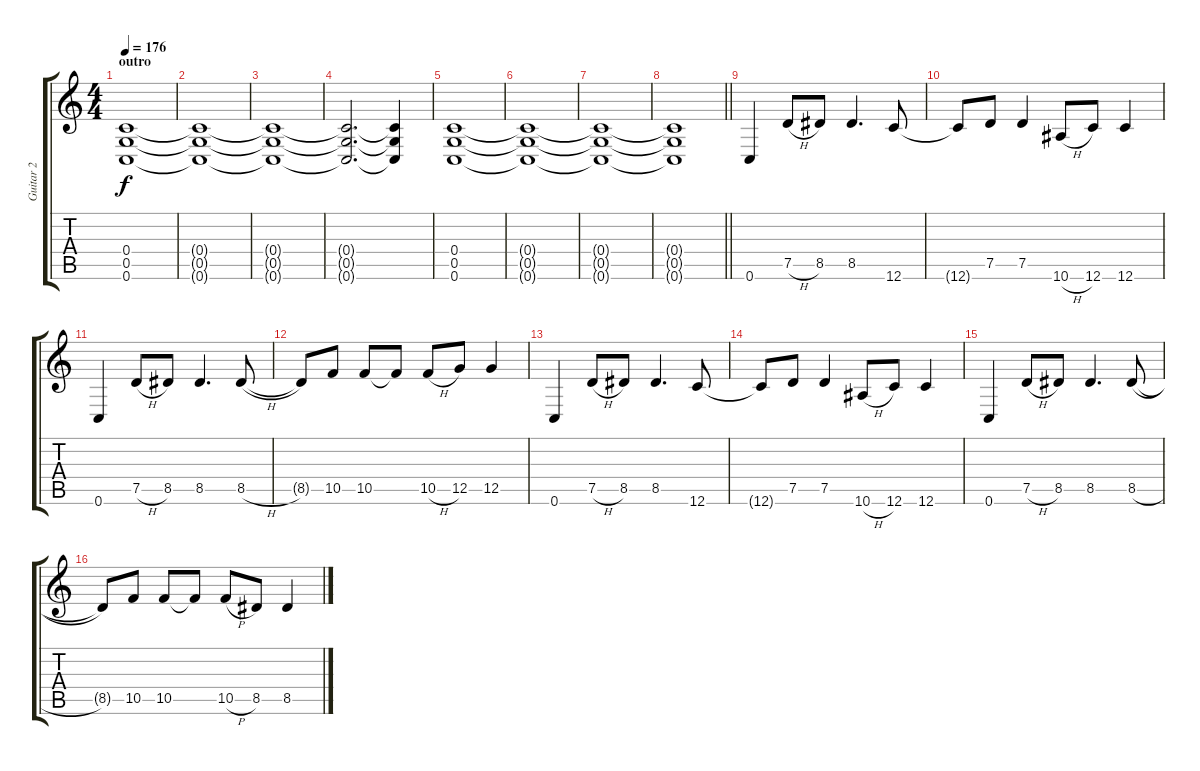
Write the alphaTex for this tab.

\track ("Guitar 2" "Guitar 2") {instrument distortionguitar}
\staff {score tabs}
\tuning (D4 A3 F3 C3 G2 C2) {hide}
\ts (4 4)
\section ("" "outro")
\tempo 176
\clef g2
\ks c
(0.4 0.5 0.6).1{dy f} |
(0.4{t} 0.5{t} 0.6{t}).1 |
(0.4{t} 0.5{t} 0.6{t}).1 |
(0.4{t} 0.5{t} 0.6{t}).2{d} (0.4{t} 0.5{t} 0.6{t}).4 |
(0.4 0.5 0.6).1 |
(0.4{t} 0.5{t} 0.6{t}).1 |
(0.4{t} 0.5{t} 0.6{t}).1 |
\barLineRight lightlight
(0.4{t} 0.5{t} 0.6{t}).1 |
0.6.4 7.5{h}.8 8.5.8 8.5.4{d} 12.6.8 |
12.6{t}.8 7.5.8 7.5.4 10.6{h}.8 12.6.8 12.6.4 |
0.6.4 7.5{h}.8 8.5.8 8.5.4{d} 8.5{h}.8 |
8.5{t}.8 10.5.8 10.5.8 10.5{t}.8 10.5{h}.8 12.5.8 12.5.4 |
0.6.4 7.5{h}.8 8.5.8 8.5.4{d} 12.6.8 |
12.6{t}.8 7.5.8 7.5.4 10.6{h}.8 12.6.8 12.6.4 |
0.6.4 7.5{h}.8 8.5.8 8.5.4{d} 8.5{h}.8 |
8.5{t}.8 10.5.8 10.5.8 10.5{t}.8 10.5{h}.8 8.5.8 8.5.4
